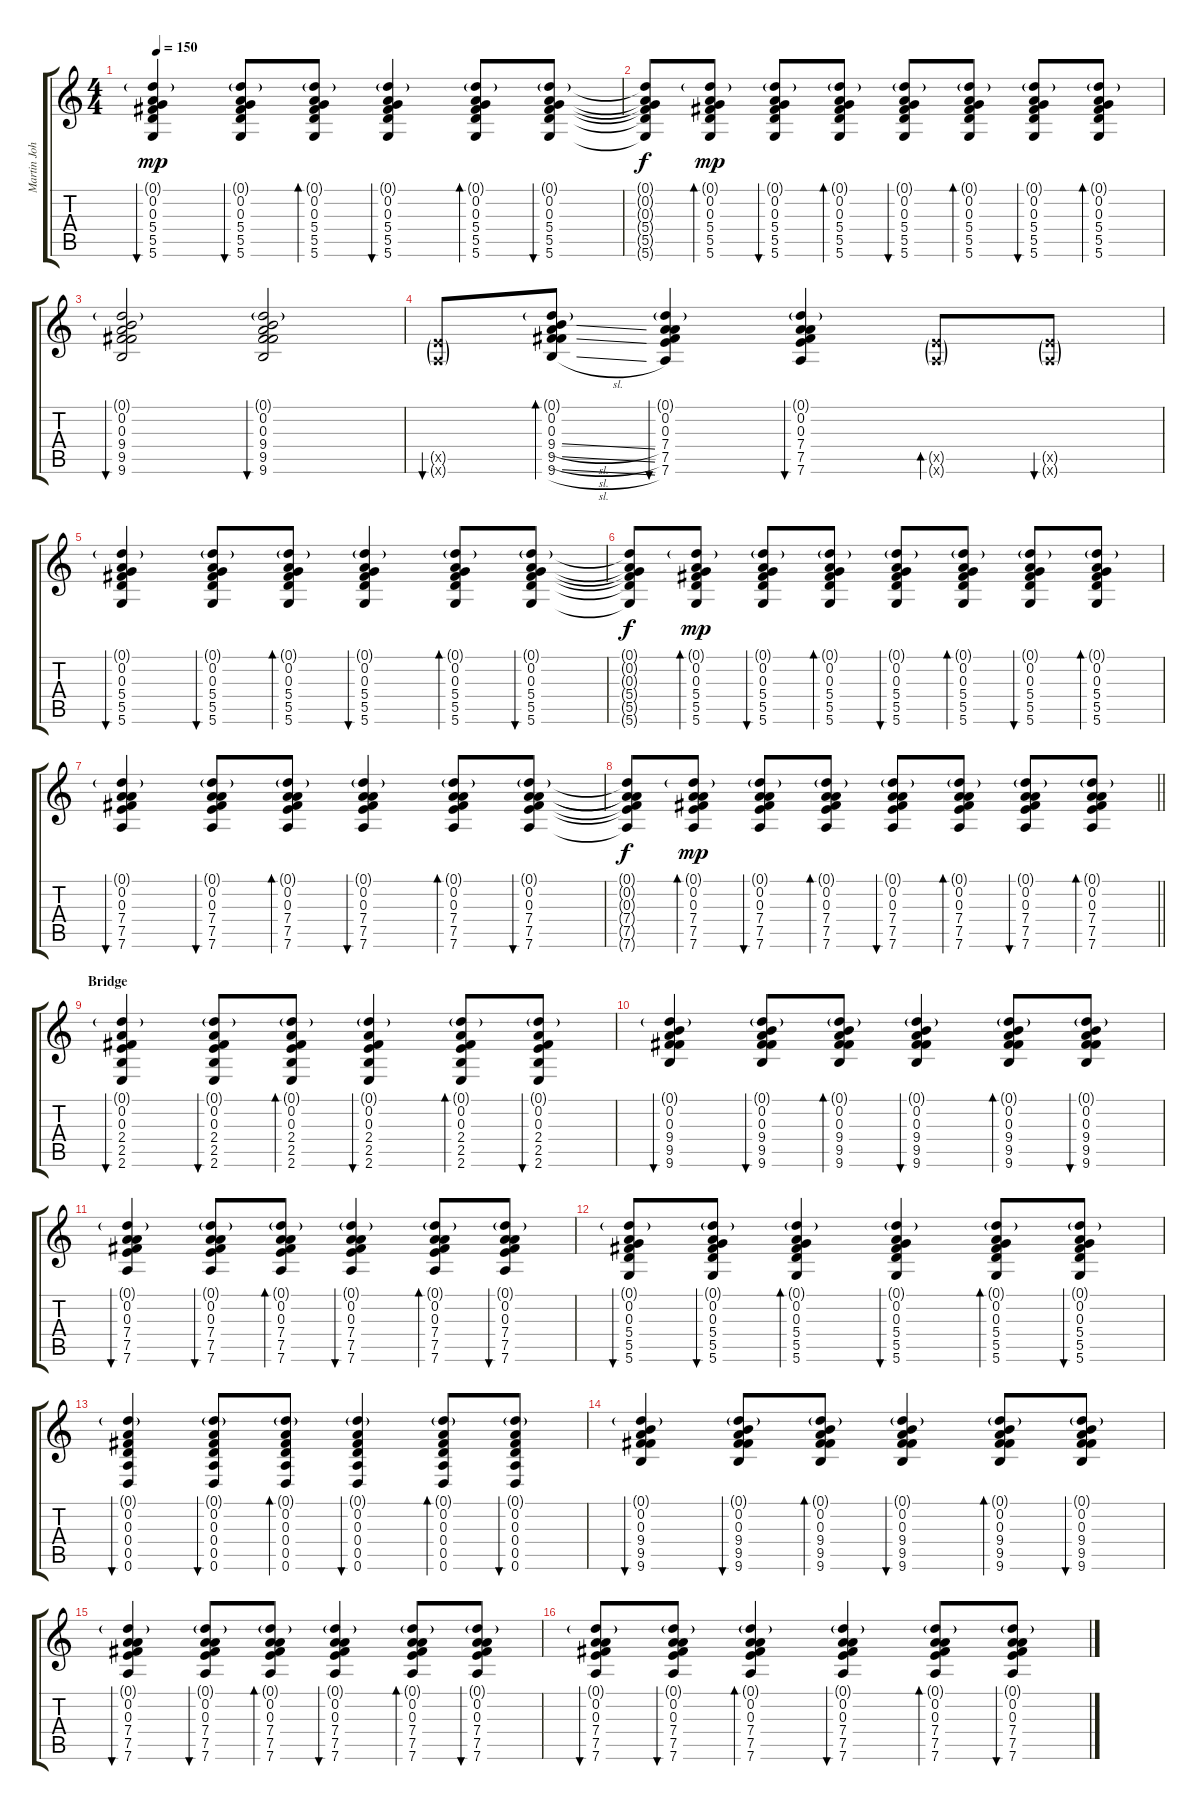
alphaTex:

\track ("Martin Johnson (Rhythm Guitar)" "Martin Joh") {instrument acousticguitarsteel}
\staff {score tabs}
\tuning (D4 A3 Gb3 D3 A2 D2) {hide}
\ts (4 4)
\tempo 150
\clef g2
\ks c
(0.1{g} 0.2 0.3 5.4 5.5 5.6).4{bu 120 dy mp} (0.1{g} 0.2 0.3 5.4 5.5 5.6).8{bu 60} (0.1{g} 0.2 0.3 5.4 5.5 5.6).8{bd 60} (0.1{g} 0.2 0.3 5.4 5.5 5.6).4{bu 60} (0.1{g} 0.2 0.3 5.4 5.5 5.6).8{bd 60} (0.1{g} 0.2 0.3 5.4 5.5 5.6).8{bu 60} |
(0.1{t} 0.2{t} 0.3{t} 5.4{t} 5.5{t} 5.6{t}).8{dy f} (0.1{g} 0.2 0.3 5.4 5.5 5.6).8{bd 60 dy mp} (0.1{g} 0.2 0.3 5.4 5.5 5.6).8{bu 60} (0.1{g} 0.2 0.3 5.4 5.5 5.6).8{bd 60} (0.1{g} 0.2 0.3 5.4 5.5 5.6).8{bu 60} (0.1{g} 0.2 0.3 5.4 5.5 5.6).8{bd 60} (0.1{g} 0.2 0.3 5.4 5.5 5.6).8{bu 60} (0.1{g} 0.2 0.3 5.4 5.5 5.6).8{bd 60} |
(0.1{g} 0.2 0.3 9.4 9.5 9.6).2{bu 120} (0.1{g} 0.2 0.3 9.4 9.5 9.6).2{bu 120} |
(7.5{g x} 7.6{g x}).8{bu 60} (0.1{g} 0.2 0.3 9.4{sl} 9.5{sl} 9.6{sl}).8{bd 60} (0.1{g} 0.2 0.3 7.4 7.5 7.6).4{bu 120} (0.1{g} 0.2 0.3 7.4 7.5 7.6).4{bu 60} (7.5{g x} 7.6{g x}).8{bd 60} (7.5{g x} 7.6{g x}).8{bu 60} |
(0.1{g} 0.2 0.3 5.4 5.5 5.6).4{bu 120} (0.1{g} 0.2 0.3 5.4 5.5 5.6).8{bu 60} (0.1{g} 0.2 0.3 5.4 5.5 5.6).8{bd 60} (0.1{g} 0.2 0.3 5.4 5.5 5.6).4{bu 60} (0.1{g} 0.2 0.3 5.4 5.5 5.6).8{bd 60} (0.1{g} 0.2 0.3 5.4 5.5 5.6).8{bu 60} |
(0.1{t} 0.2{t} 0.3{t} 5.4{t} 5.5{t} 5.6{t}).8{dy f} (0.1{g} 0.2 0.3 5.4 5.5 5.6).8{bd 60 dy mp} (0.1{g} 0.2 0.3 5.4 5.5 5.6).8{bu 60} (0.1{g} 0.2 0.3 5.4 5.5 5.6).8{bd 60} (0.1{g} 0.2 0.3 5.4 5.5 5.6).8{bu 60} (0.1{g} 0.2 0.3 5.4 5.5 5.6).8{bd 60} (0.1{g} 0.2 0.3 5.4 5.5 5.6).8{bu 60} (0.1{g} 0.2 0.3 5.4 5.5 5.6).8{bd 60} |
(0.1{g} 0.2 0.3 7.4 7.5 7.6).4{bu 120} (0.1{g} 0.2 0.3 7.4 7.5 7.6).8{bu 60} (0.1{g} 0.2 0.3 7.4 7.5 7.6).8{bd 60} (0.1{g} 0.2 0.3 7.4 7.5 7.6).4{bu 60} (0.1{g} 0.2 0.3 7.4 7.5 7.6).8{bd 60} (0.1{g} 0.2 0.3 7.4 7.5 7.6).8{bu 60} |
\barLineRight lightlight
(0.1{t} 0.2{t} 0.3{t} 7.4{t} 7.5{t} 7.6{t}).8{dy f} (0.1{g} 0.2 0.3 7.4 7.5 7.6).8{bd 60 dy mp} (0.1{g} 0.2 0.3 7.4 7.5 7.6).8{bu 60} (0.1{g} 0.2 0.3 7.4 7.5 7.6).8{bd 60} (0.1{g} 0.2 0.3 7.4 7.5 7.6).8{bu 60} (0.1{g} 0.2 0.3 7.4 7.5 7.6).8{bd 60} (0.1{g} 0.2 0.3 7.4 7.5 7.6).8{bu 60} (0.1{g} 0.2 0.3 7.4 7.5 7.6).8{bd 60} |
\section ("" "Bridge")
(0.1{g} 0.2 0.3 2.4 2.5 2.6).4{bu 120} (0.1{g} 0.2 0.3 2.4 2.5 2.6).8{bu 60} (0.1{g} 0.2 0.3 2.4 2.5 2.6).8{bd 60} (0.1{g} 0.2 0.3 2.4 2.5 2.6).4{bu 60} (0.1{g} 0.2 0.3 2.4 2.5 2.6).8{bd 60} (0.1{g} 0.2 0.3 2.4 2.5 2.6).8{bu 60} |
(0.1{g} 0.2 0.3 9.4 9.5 9.6).4{bu 120} (0.1{g} 0.2 0.3 9.4 9.5 9.6).8{bu 60} (0.1{g} 0.2 0.3 9.4 9.5 9.6).8{bd 60} (0.1{g} 0.2 0.3 9.4 9.5 9.6).4{bu 60} (0.1{g} 0.2 0.3 9.4 9.5 9.6).8{bd 60} (0.1{g} 0.2 0.3 9.4 9.5 9.6).8{bu 60} |
(0.1{g} 0.2 0.3 7.4 7.5 7.6).4{bu 120} (0.1{g} 0.2 0.3 7.4 7.5 7.6).8{bu 60} (0.1{g} 0.2 0.3 7.4 7.5 7.6).8{bd 60} (0.1{g} 0.2 0.3 7.4 7.5 7.6).4{bu 60} (0.1{g} 0.2 0.3 7.4 7.5 7.6).8{bd 60} (0.1{g} 0.2 0.3 7.4 7.5 7.6).8{bu 60} |
(0.1{g} 0.2 0.3 5.4 5.5 5.6).8{bu 120} (0.1{g} 0.2 0.3 5.4 5.5 5.6).8{bu 60} (0.1{g} 0.2 0.3 5.4 5.5 5.6).4{bd 60} (0.1{g} 0.2 0.3 5.4 5.5 5.6).4{bu 60} (0.1{g} 0.2 0.3 5.4 5.5 5.6).8{bd 60} (0.1{g} 0.2 0.3 5.4 5.5 5.6).8{bu 60} |
(0.1{g} 0.2 0.3 0.4 0.5 0.6).4{bu 120} (0.1{g} 0.2 0.3 0.4 0.5 0.6).8{bu 60} (0.1{g} 0.2 0.3 0.4 0.5 0.6).8{bd 60} (0.1{g} 0.2 0.3 0.4 0.5 0.6).4{bu 60} (0.1{g} 0.2 0.3 0.4 0.5 0.6).8{bd 60} (0.1{g} 0.2 0.3 0.4 0.5 0.6).8{bu 60} |
(0.1{g} 0.2 0.3 9.4 9.5 9.6).4{bu 120} (0.1{g} 0.2 0.3 9.4 9.5 9.6).8{bu 60} (0.1{g} 0.2 0.3 9.4 9.5 9.6).8{bd 60} (0.1{g} 0.2 0.3 9.4 9.5 9.6).4{bu 60} (0.1{g} 0.2 0.3 9.4 9.5 9.6).8{bd 60} (0.1{g} 0.2 0.3 9.4 9.5 9.6).8{bu 60} |
(0.1{g} 0.2 0.3 7.4 7.5 7.6).4{bu 120} (0.1{g} 0.2 0.3 7.4 7.5 7.6).8{bu 60} (0.1{g} 0.2 0.3 7.4 7.5 7.6).8{bd 60} (0.1{g} 0.2 0.3 7.4 7.5 7.6).4{bu 60} (0.1{g} 0.2 0.3 7.4 7.5 7.6).8{bd 60} (0.1{g} 0.2 0.3 7.4 7.5 7.6).8{bu 60} |
(0.1{g} 0.2 0.3 7.4 7.5 7.6).8{bu 240} (0.1{g} 0.2 0.3 7.4 7.5 7.6).8{bu 60} (0.1{g} 0.2 0.3 7.4 7.5 7.6).4{bd 60} (0.1{g} 0.2 0.3 7.4 7.5 7.6).4{bu 60} (0.1{g} 0.2 0.3 7.4 7.5 7.6).8{bd 60} (0.1{g} 0.2 0.3 7.4 7.5 7.6).8{bu 60}
